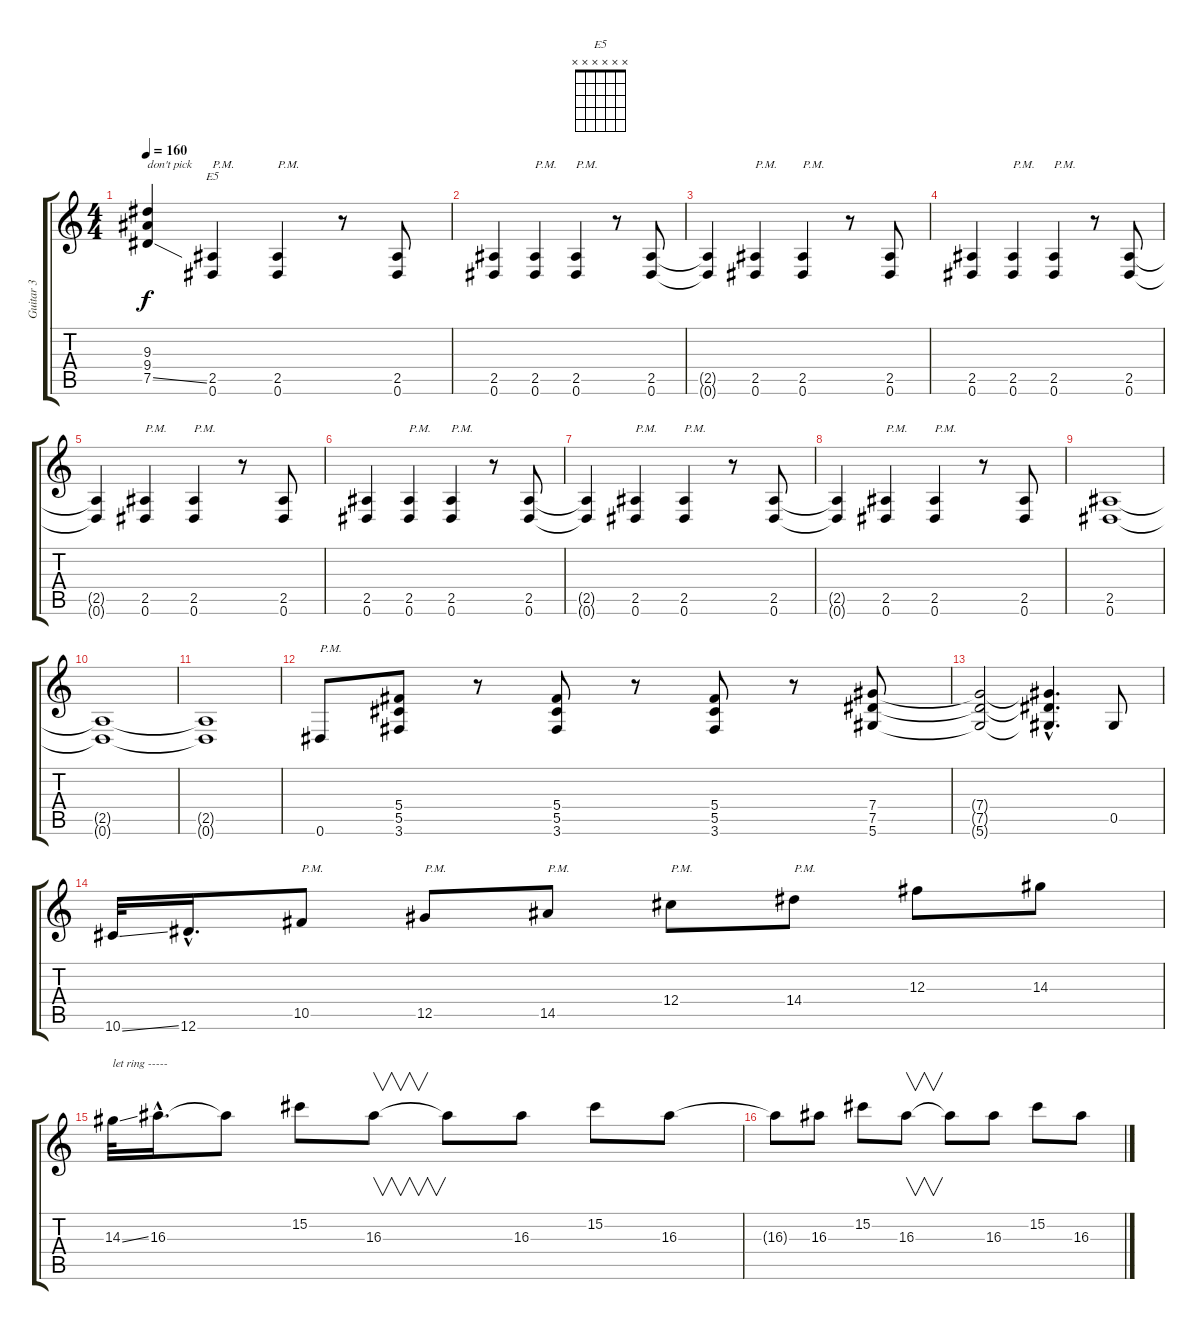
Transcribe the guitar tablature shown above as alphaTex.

\track ("Guitar 3" "Guitar 3") {instrument distortionguitar}
\staff {score tabs}
\tuning (Eb4 Bb3 Gb3 Db3 Ab2 Eb2) {hide}
\chord ("E5" x x x x x x) {firstfret 0}
\ts (4 4)
\tempo 160
\clef g2
\ks c
(9.3 9.4 7.5{ss}).4{txt "don't pick" dy f} (2.5 0.6).4{ch "E5" txt "P.M."} (2.5 0.6).4{txt "P.M."} r.8 (2.5 0.6).8 |
(2.5 0.6).4 (2.5 0.6).4{txt "P.M."} (2.5 0.6).4{txt "P.M."} r.8 (2.5 0.6).8 |
(2.5{t} 0.6{t}).4 (2.5 0.6).4{txt "P.M."} (2.5 0.6).4{txt "P.M."} r.8 (2.5 0.6).8 |
(2.5 0.6).4 (2.5 0.6).4{txt "P.M."} (2.5 0.6).4{txt "P.M."} r.8 (2.5 0.6).8 |
(2.5{t} 0.6{t}).4 (2.5 0.6).4{txt "P.M."} (2.5 0.6).4{txt "P.M."} r.8 (2.5 0.6).8 |
(2.5 0.6).4 (2.5 0.6).4{txt "P.M."} (2.5 0.6).4{txt "P.M."} r.8 (2.5 0.6).8 |
(2.5{t} 0.6{t}).4 (2.5 0.6).4{txt "P.M."} (2.5 0.6).4{txt "P.M."} r.8 (2.5 0.6).8 |
(2.5{t} 0.6{t}).4 (2.5 0.6).4{txt "P.M."} (2.5 0.6).4{txt "P.M."} r.8 (2.5 0.6).8 |
(2.5 0.6).1 |
(2.5{t} 0.6{t}).1 |
(2.5{t} 0.6{t}).1 |
0.6.8{txt "P.M."} (5.4 5.5 3.6).8 r.8 (5.4 5.5 3.6).8 r.8 (5.4 5.5 3.6).8 r.8 (7.4 7.5 5.6).8 |
(7.4{t} 7.5{t} 5.6{t}).2 (7.4{hac t} 7.5{hac t} 5.6{hac t}).4{d} 0.5.8 |
10.6{ss}.32 12.6{hac}.16{d} 10.5.8{txt "P.M."} 12.5.8{txt "P.M."} 14.5.8{txt "P.M."} 12.4.8{txt "P.M."} 14.4.8{txt "P.M."} 12.3.8 14.3.8 |
14.3{ss}.32{txt "let ring -----"} 16.3{hac}.16{d} 16.3{t}.8 15.2.8 16.3.8{v} 16.3{t}.8 16.3.8 15.2.8 16.3.8 |
16.3{t}.8 16.3.8 15.2.8 16.3.8{v} 16.3{t}.8 16.3.8 15.2.8 16.3.8
